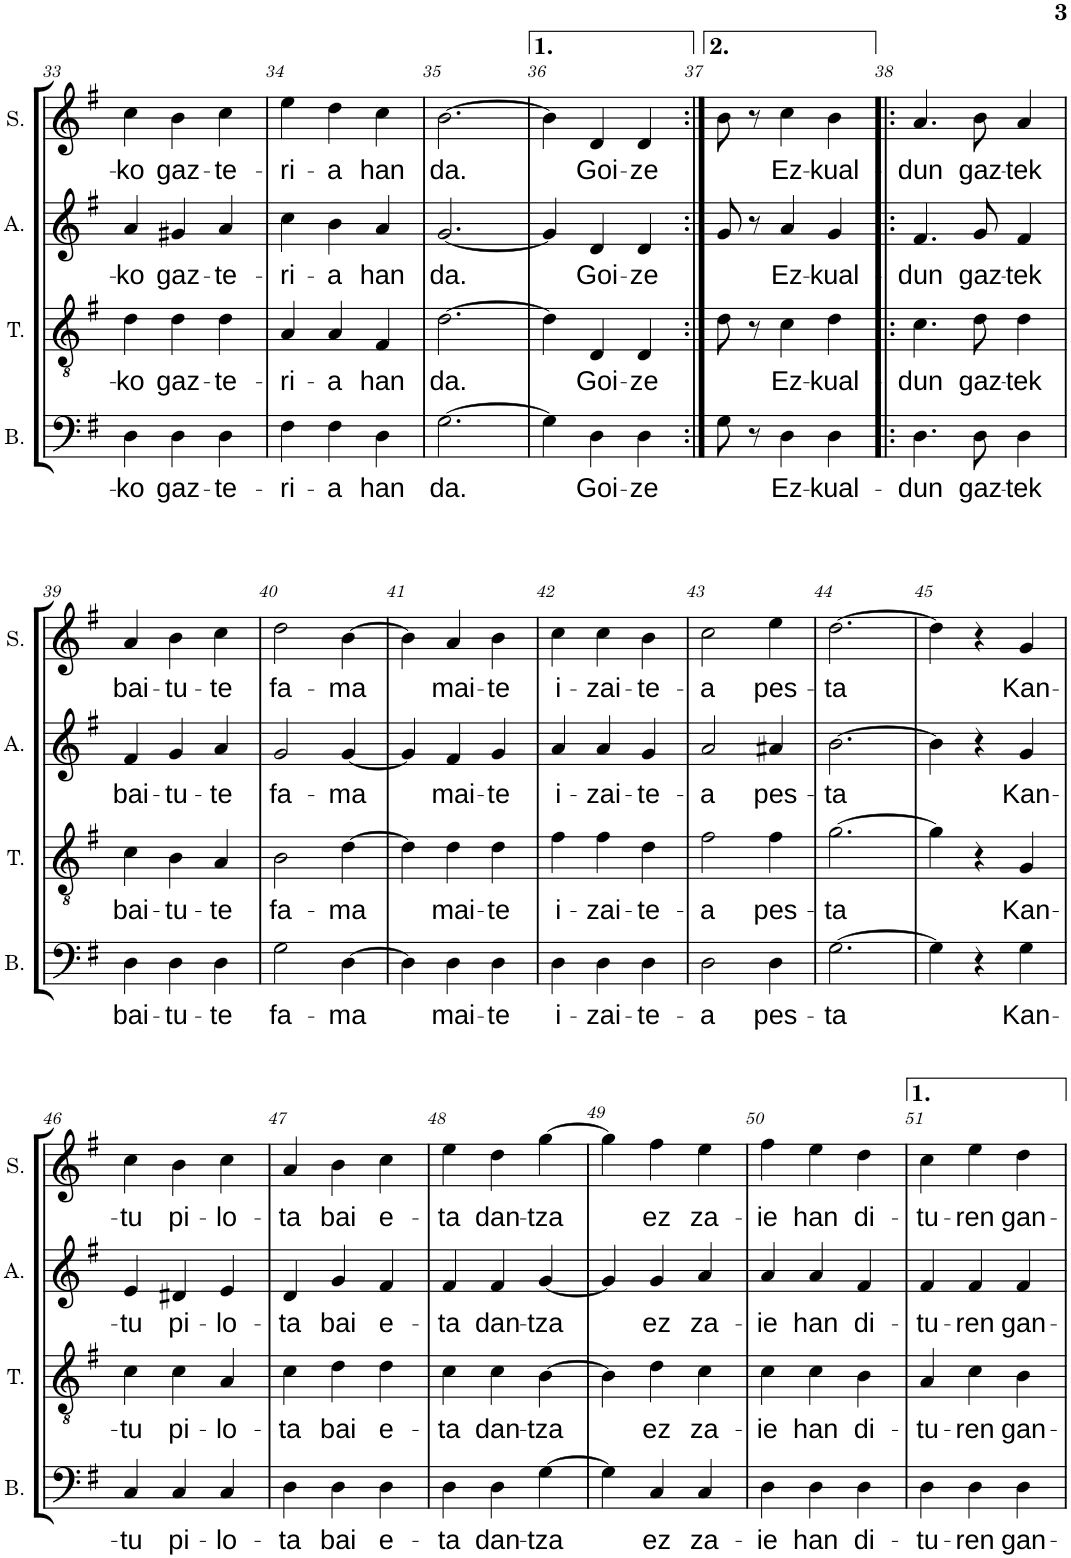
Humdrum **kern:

**kern	**text	**kern	**text	**kern	**text	**kern	**text
*part4	*part4	*part3	*part3	*part2	*part2	*part1	*part1
*staff4	*staff4	*staff3	*staff3	*staff2	*staff2	*staff1	*staff1
*I"Basse	*	*I"Ténor	*	*I"Alto	*	*I"Soprano	*
*I'B.	*	*I'T.	*	*I'A.	*	*I'S.	*
!!LO:PB:g=z
*clefF4	*	*clefGv2	*	*clefG2	*	*clefG2	*
*k[f#]	*	*k[f#]	*	*k[f#]	*	*k[f#]	*
*M3/4	*	*M3/4	*	*M3/4	*	*M3/4	*
=33	=33	=33	=33	=33	=33	=33	=33
!	!LO:LY:b	!	!LO:LY:b	!	!LO:LY:b	!	!LO:LY:b
4D\	-ko	4d\	-ko	4a/	-ko	4cc\	-ko
!	!LO:LY:b	!	!LO:LY:b	!	!LO:LY:b	!	!LO:LY:b
4D\	gaz-	4d\	gaz-	4g#X/	gaz-	4b\	gaz-
!	!LO:LY:b	!	!LO:LY:b	!	!LO:LY:b	!	!LO:LY:b
4D\	-te-	4d\	-te-	4a/	-te-	4cc\	-te-
=34	=34	=34	=34	=34	=34	=34	=34
!	!LO:LY:b	!	!LO:LY:b	!	!LO:LY:b	!	!LO:LY:b
4F#\	-ri-	4A/	-ri-	4cc\	-ri-	4ee\	-ri-
!	!LO:LY:b	!	!LO:LY:b	!	!LO:LY:b	!	!LO:LY:b
4F#\	-a	4A/	-a	4b\	-a	4dd\	-a
!	!LO:LY:b	!	!LO:LY:b	!	!LO:LY:b	!	!LO:LY:b
4D\	han	4F#/	han	4a/	han	4cc\	han
=35	=35	=35	=35	=35	=35	=35	=35
!	!LO:LY:b	!	!LO:LY:b	!	!LO:LY:b	!	!LO:LY:b
[2.G\	da.	[2.d\	da.	[2.g/	da.	[2.b\	da.
=36	=36	=36	=36	=36	=36	=36	=36
4G\]	.	4d\]	.	4g/]	.	4b\]	.
!	!LO:LY:b	!	!LO:LY:b	!	!LO:LY:b	!	!LO:LY:b
4D\	Goi-	4D/	Goi-	4d/	Goi-	4d/	Goi-
!	!LO:LY:b	!	!LO:LY:b	!	!LO:LY:b	!	!LO:LY:b
4D\	-ze	4D/	-ze	4d/	-ze	4d/	-ze
=37:|!	=37:|!	=37:|!	=37:|!	=37:|!	=37:|!	=37:|!	=37:|!
8G\	.	8d\	.	8g/	.	8b\	.
8r	.	8r	.	8r	.	8r	.
!	!LO:LY:b	!	!LO:LY:b	!	!LO:LY:b	!	!LO:LY:b
4D\	Ez-	4c\	Ez-	4a/	Ez-	4cc\	Ez-
!	!LO:LY:b	!	!LO:LY:b	!	!LO:LY:b	!	!LO:LY:b
4D\	-kual-	4d\	-kual-	4g/	-kual-	4b\	-kual-
=38!|:	=38!|:	=38!|:	=38!|:	=38!|:	=38!|:	=38!|:	=38!|:
!	!LO:LY:b	!	!LO:LY:b	!	!LO:LY:b	!	!LO:LY:b
4.D\	-dun	4.c\	-dun	4.f#/	-dun	4.a/	-dun
!	!LO:LY:b	!	!LO:LY:b	!	!LO:LY:b	!	!LO:LY:b
8D\	gaz-	8d\	gaz-	8g/	gaz-	8b\	gaz-
!	!LO:LY:b	!	!LO:LY:b	!	!LO:LY:b	!	!LO:LY:b
4D\	-tek	4d\	-tek	4f#/	-tek	4a/	-tek
!!LO:LB:g=z
=39	=39	=39	=39	=39	=39	=39	=39
!	!LO:LY:b	!	!LO:LY:b	!	!LO:LY:b	!	!LO:LY:b
4D\	bai-	4c\	bai-	4f#/	bai-	4a/	bai-
!	!LO:LY:b	!	!LO:LY:b	!	!LO:LY:b	!	!LO:LY:b
4D\	-tu-	4B\	-tu-	4g/	-tu-	4b\	-tu-
!	!LO:LY:b	!	!LO:LY:b	!	!LO:LY:b	!	!LO:LY:b
4D\	-te	4A/	-te	4a/	-te	4cc\	-te
=40	=40	=40	=40	=40	=40	=40	=40
!	!LO:LY:b	!	!LO:LY:b	!	!LO:LY:b	!	!LO:LY:b
2G\	fa-	2B\	fa-	2g/	fa-	2dd\	fa-
!	!LO:LY:b	!	!LO:LY:b	!	!LO:LY:b	!	!LO:LY:b
[4D\	-ma	[4d\	-ma	[4g/	-ma	[4b\	-ma
=41	=41	=41	=41	=41	=41	=41	=41
4D\]	.	4d\]	.	4g/]	.	4b\]	.
!	!LO:LY:b	!	!LO:LY:b	!	!LO:LY:b	!	!LO:LY:b
4D\	mai-	4d\	mai-	4f#/	mai-	4a/	mai-
!	!LO:LY:b	!	!LO:LY:b	!	!LO:LY:b	!	!LO:LY:b
4D\	-te	4d\	-te	4g/	-te	4b\	-te
=42	=42	=42	=42	=42	=42	=42	=42
!	!LO:LY:b	!	!LO:LY:b	!	!LO:LY:b	!	!LO:LY:b
4D\	i-	4f#\	i-	4a/	i-	4cc\	i-
!	!LO:LY:b	!	!LO:LY:b	!	!LO:LY:b	!	!LO:LY:b
4D\	-zai-	4f#\	-zai-	4a/	-zai-	4cc\	-zai-
!	!LO:LY:b	!	!LO:LY:b	!	!LO:LY:b	!	!LO:LY:b
4D\	-te-	4d\	-te-	4g/	-te-	4b\	-te-
=43	=43	=43	=43	=43	=43	=43	=43
!	!LO:LY:b	!	!LO:LY:b	!	!LO:LY:b	!	!LO:LY:b
2D\	-a	2f#\	-a	2a/	-a	2cc\	-a
!	!LO:LY:b	!	!LO:LY:b	!	!LO:LY:b	!	!LO:LY:b
4D\	pes-	4f#\	pes-	4a#X/	pes-	4ee\	pes-
=44	=44	=44	=44	=44	=44	=44	=44
!	!LO:LY:b	!	!LO:LY:b	!	!LO:LY:b	!	!LO:LY:b
[2.G\	-ta	[2.g\	-ta	[2.b\	-ta	[2.dd\	-ta
=45	=45	=45	=45	=45	=45	=45	=45
4G\]	.	4g\]	.	4b\]	.	4dd\]	.
4r	.	4r	.	4r	.	4r	.
!	!LO:LY:b	!	!LO:LY:b	!	!LO:LY:b	!	!LO:LY:b
4G\	Kan-	4G/	Kan-	4g/	Kan-	4g/	Kan-
!!LO:LB:g=z
=46	=46	=46	=46	=46	=46	=46	=46
!	!LO:LY:b	!	!LO:LY:b	!	!LO:LY:b	!	!LO:LY:b
4C/	-tu	4c\	-tu	4e/	-tu	4cc\	-tu
!	!LO:LY:b	!	!LO:LY:b	!	!LO:LY:b	!	!LO:LY:b
4C/	pi-	4c\	pi-	4d#X/	pi-	4b\	pi-
!	!LO:LY:b	!	!LO:LY:b	!	!LO:LY:b	!	!LO:LY:b
4C/	-lo-	4A/	-lo-	4e/	-lo-	4cc\	-lo-
=47	=47	=47	=47	=47	=47	=47	=47
!	!LO:LY:b	!	!LO:LY:b	!	!LO:LY:b	!	!LO:LY:b
4D\	-ta	4c\	-ta	4d/	-ta	4a/	-ta
!	!LO:LY:b	!	!LO:LY:b	!	!LO:LY:b	!	!LO:LY:b
4D\	bai	4d\	bai	4g/	bai	4b\	bai
!	!LO:LY:b	!	!LO:LY:b	!	!LO:LY:b	!	!LO:LY:b
4D\	e-	4d\	e-	4f#/	e-	4cc\	e-
=48	=48	=48	=48	=48	=48	=48	=48
!	!LO:LY:b	!	!LO:LY:b	!	!LO:LY:b	!	!LO:LY:b
4D\	-ta	4c\	-ta	4f#/	-ta	4ee\	-ta
!	!LO:LY:b	!	!LO:LY:b	!	!LO:LY:b	!	!LO:LY:b
4D\	dan-	4c\	dan-	4f#/	dan-	4dd\	dan-
!	!LO:LY:b	!	!LO:LY:b	!	!LO:LY:b	!	!LO:LY:b
[4G\	-tza	[4B\	-tza	[4g/	-tza	[4gg\	-tza
=49	=49	=49	=49	=49	=49	=49	=49
4G\]	.	4B\]	.	4g/]	.	4gg\]	.
!	!LO:LY:b	!	!LO:LY:b	!	!LO:LY:b	!	!LO:LY:b
4C/	ez	4d\	ez	4g/	ez	4ff#\	ez
!	!LO:LY:b	!	!LO:LY:b	!	!LO:LY:b	!	!LO:LY:b
4C/	za-	4c\	za-	4a/	za-	4ee\	za-
=50	=50	=50	=50	=50	=50	=50	=50
!	!LO:LY:b	!	!LO:LY:b	!	!LO:LY:b	!	!LO:LY:b
4D\	-ie	4c\	-ie	4a/	-ie	4ff#\	-ie
!	!LO:LY:b	!	!LO:LY:b	!	!LO:LY:b	!	!LO:LY:b
4D\	han	4c\	han	4a/	han	4ee\	han
!	!LO:LY:b	!	!LO:LY:b	!	!LO:LY:b	!	!LO:LY:b
4D\	di-	4B\	di-	4f#/	di-	4dd\	di-
=51	=51	=51	=51	=51	=51	=51	=51
!	!LO:LY:b	!	!LO:LY:b	!	!LO:LY:b	!	!LO:LY:b
4D\	-tu-	4A/	-tu-	4f#/	-tu-	4cc\	-tu-
!	!LO:LY:b	!	!LO:LY:b	!	!LO:LY:b	!	!LO:LY:b
4D\	-ren	4c\	-ren	4f#/	-ren	4ee\	-ren
!	!LO:LY:b	!	!LO:LY:b	!	!LO:LY:b	!	!LO:LY:b
4D\	gan-	4B\	gan-	4f#/	gan-	4dd\	gan-
=	=	=	=	=	=	=	=
*-	*-	*-	*-	*-	*-	*-	*-
